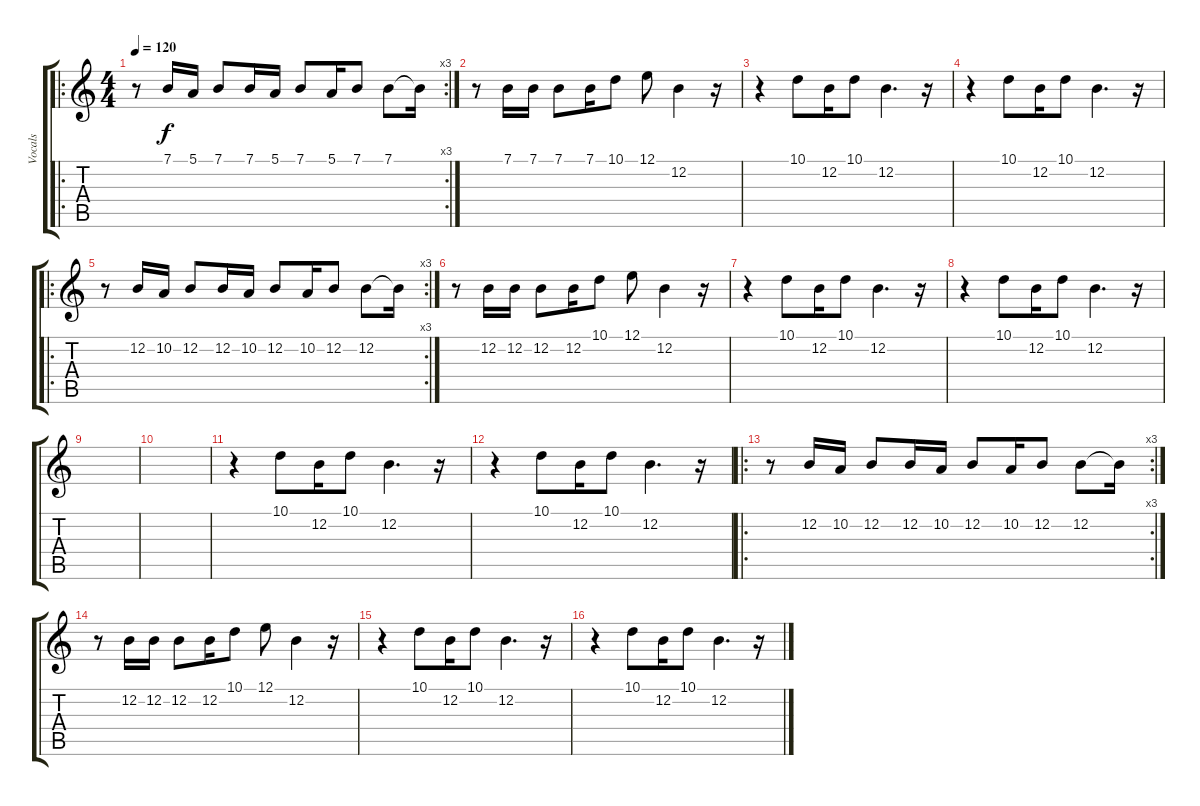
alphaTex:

\track ("Vocals" "Vocals") {instrument trumpet}
\staff {score tabs}
\tuning (E4 B3 G3 D3 A2 E2) {hide}
\ro
\rc 3
\ts (4 4)
\tempo 120
\clef g2
\ks c
r.8{dy f} 7.1.16 5.1.16 7.1.8 7.1.16 5.1.16 7.1.8 5.1.16 7.1.8 7.1.8 7.1{t}.16 |
r.8 7.1.16 7.1.16 7.1.8 7.1.16 10.1.8 12.1.8 12.2.4 r.16 |
r.4 10.1.8 12.2.16 10.1.8 12.2.4{d} r.16 |
r.4 10.1.8 12.2.16 10.1.8 12.2.4{d} r.16 |
\ro
\rc 3
r.8 12.2.16 10.2.16 12.2.8 12.2.16 10.2.16 12.2.8 10.2.16 12.2.8 12.2.8 12.2{t}.16 |
r.8 12.2.16 12.2.16 12.2.8 12.2.16 10.1.8 12.1.8 12.2.4 r.16 |
r.4 10.1.8 12.2.16 10.1.8 12.2.4{d} r.16 |
r.4 10.1.8 12.2.16 10.1.8 12.2.4{d} r.16 |
|
|
r.4 10.1.8 12.2.16 10.1.8 12.2.4{d} r.16 |
r.4 10.1.8 12.2.16 10.1.8 12.2.4{d} r.16 |
\ro
\rc 3
r.8 12.2.16 10.2.16 12.2.8 12.2.16 10.2.16 12.2.8 10.2.16 12.2.8 12.2.8 12.2{t}.16 |
r.8 12.2.16 12.2.16 12.2.8 12.2.16 10.1.8 12.1.8 12.2.4 r.16 |
r.4 10.1.8 12.2.16 10.1.8 12.2.4{d} r.16 |
r.4 10.1.8 12.2.16 10.1.8 12.2.4{d} r.16
